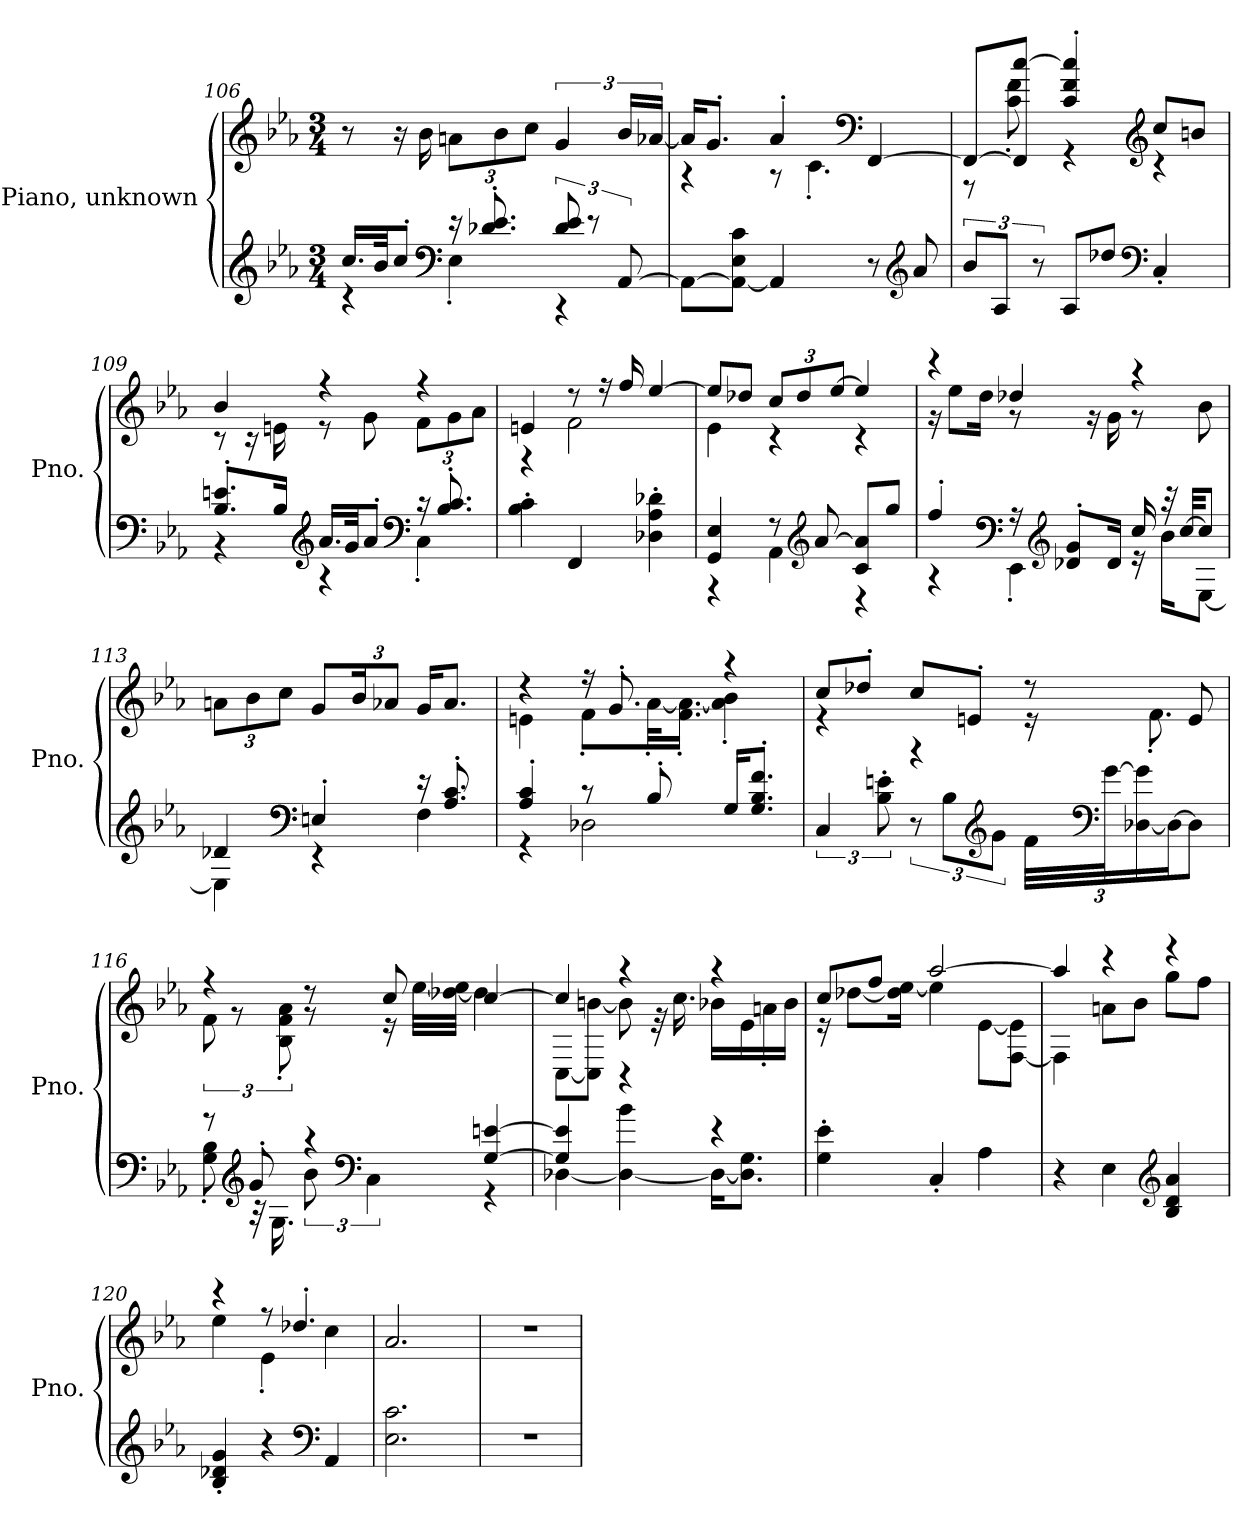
**kern	**kern
*part1	*part1
*staff2	*staff1
*I"Piano, unknown	*
*I'Pno.	*
!!LO:LB:g=z
*clefG2	*clefG2
*k[b-e-a-]	*k[b-e-a-]
*M3/4	*M3/4
=106	=106
*^	*
16.cc/LL	4r	8r
32b-/JK	.	.
8cc'/J	.	16r
.	.	16b-\
*clefF4	*	*
*	*	*Xbrackettup
16r	4E-'\	12an\L
8.d-X/' 8.e-/'	.	.
.	.	12b-\
.	.	12cc\J
*	*	*brackettup
12d-/ 12e-/	4r	6g/
12r	.	.
[12AA-/	.	24b-/LL
.	.	[24a-X/JJ
*v	*v	*
=107	=107
*	*^
8AA-\L_	16a-/KL]	4r
.	8.g'/J	.
8AA-\_ 8E-\ 8c\J	.	.
4AA-/]	4a-'/	8r
.	.	4.c'\
*	*clefF4	*
8r	[4FF/	.
*clefG2	*	*
8a-/	.	.
=108	=108	=108
12b-/L	8FF/L_	8r
12A-/J	.	.
.	8FF/] [8cc/J	8c\' 8f\'
12r	.	.
8A-/L	4c/' 4f/' 4cc/]'	4r
8dd-X/J	.	.
*clefF4	*clefG2	*
4C'/	8cc/L	4r
.	8bn/J	.
!!LO:PB:g=z	!!
=109	=109	=109
*^	*	*
8.B-/' 8.en/'L	4r	4b-/	8r
.	.	.	16r
16B-/Jk	.	.	16en\
*clefG2	*	*	*
16.a-/LL	4r	4r	8r
32g/JK	.	.	.
8a-'/J	.	.	8g\
*clefF4	*	*	*
*	*	*	*Xbrackettup
16r	4C'\	4r	12f\L
8.B-/' 8.c/'	.	.	.
.	.	.	12g\
.	.	.	12a-\J
*v	*v	*	*
=110	=110	=110
4B-\' 4c\'	4en/	4r
4FF/	8r	2f\
.	16r	.
.	16ff/	.
4D-X\' 4A-\' 4d-X\'	[4ee-/	.
=111	=111	=111
*^	*	*
4GG/ 4E-/	4r	8ee-/L]	4e-\
.	.	8dd-X/J	.
8r	4AA-\	12cc/L	4r
.	.	12dd-/	.
*clefG2	*	*	*
[8a-/	.	.	.
.	.	[12ee-/J	.
8c/ 8a-/]L	4r	4ee-/]	4r
8gg/J	.	.	.
!!LO:LB:g=z	!!
=112	=112	=112	=112
4ff'/	4r	4r	16r
.	.	.	8ee-\L
.	.	.	16dd\Jk
*clefF4	*	*	*
16r	4EE-'\	4dd-X/	8r
*clefG2	*	*	*
8d-X/' 8g/'L	.	.	.
.	.	.	16r
16d-/Jk	.	.	16g\
16cc/	16r	4r	8r
32r	16b-\KL	.	.
[32cc/KKL	.	.	.
8cc/J]	[8E-\J	.	8b-\
*	*	*v	*v
=113	=113	=113
4d-X/	4E-\]	12an\L
.	.	12b-\
.	.	12cc\J
*clefF4	*	*
4En'/	4r	8g/L
.	.	24b-/K
.	.	12a-X/J
16r	4F\	16g/KL
8.A-/' 8.c/'	.	8.a-/J
=114	=114	=114
*	*	*^
4A-/' 4c/'	4r	4r	4en\
8r	2D-X\	16r	8f'\L
.	.	8.g'/	.
8B-'/	.	.	[32a-'\KL
.	.	.	16.f\' 16.a-\_'JJ
16G/KL	.	4r	4a-\]' 4b-\'
8.G/' 8.B-/' 8.f/'J	.	.	.
*v	*v	*	*
!!LO:LB:g=z	!!
=115	=115	=115
6C/	8cc/L	4r
.	8dd-X'/J	.
12B-\' 12en\'	.	.
12r	8cc/L	4r
12B-\L	.	.
.	8en'/J	.
*clefG2	*	*
12g\J	.	.
*Xbrackettup	*	*
48f\LLL	8r	16r
*clefF4	*	*
[48g\J	.	.
[24D-X\ 24g\]	.	.
.	.	8.f'\
24D-\J_	.	.
8D-\J]	8e/	.
=116	=116	=116
*^	*	*
*	*	*	*brackettup
8r	8G\' 8B-\'	4r	12f\
.	.	.	12r
*clefG2	*	*	*
8g'/	32r	.	.
.	16.G\	.	.
.	.	.	12B-\' 12f\' 12a-\'
*	*brackettup	*	*
4r	12b-\	8r	8r
*clefF4	*	*	*
.	6C\	.	.
.	.	8cc/	16r
.	.	.	[32ee-\LLL
.	.	.	[32dd-X\ 32ee-\]JJJ
[4G/ [4en/	4r	[4cc/	4dd-\]
!!LO:LB:g=z	!!
=117	=117	=117	=117
4G/] 4e/]	[4D-X\	4cc/]	[8C\L
.	.	.	8C\] [8bn\J
4r	4D-\_ 4b-\	4r	8b\]
.	.	.	32r
.	.	.	16.cc\
4r	16D-\KL_	4r	16b-X\LL
.	8.D-\] 8.G\J	.	16e-\
.	.	.	16an'\
.	.	.	16b-\JJ
*v	*v	*	*
=118	=118	=118
4G\' 4e-\'	8cc/L	16r
.	.	[8dd-X\L
.	8ff/J	.
.	.	16dd-\] [16ee-\Jk
4C'/	[2aa-/	4ee-\]
4A-\	.	[8e-\L
.	.	[8F\ 8e-\]J
=119	=119	=119
4r	4aa-/]	4F\]
4E-\	4r	8an\L
.	.	8b-\J
*clefG2	*	*
4B-/ 4d/ 4a-/	4r	8gg\L
.	.	8ff\J
=120	=120	=120
4B-/' 4d-X/' 4g/'	4r	4ee-\
4r	8r	4e-'\
.	4.dd-X'/	.
*clefF4	*	*
4AA-/	.	4cc\
*	*v	*v
=121	=121
2.E-\ 2.c\	2.a-/
=122	=122
2.r	2.r
=	=
*-	*-
